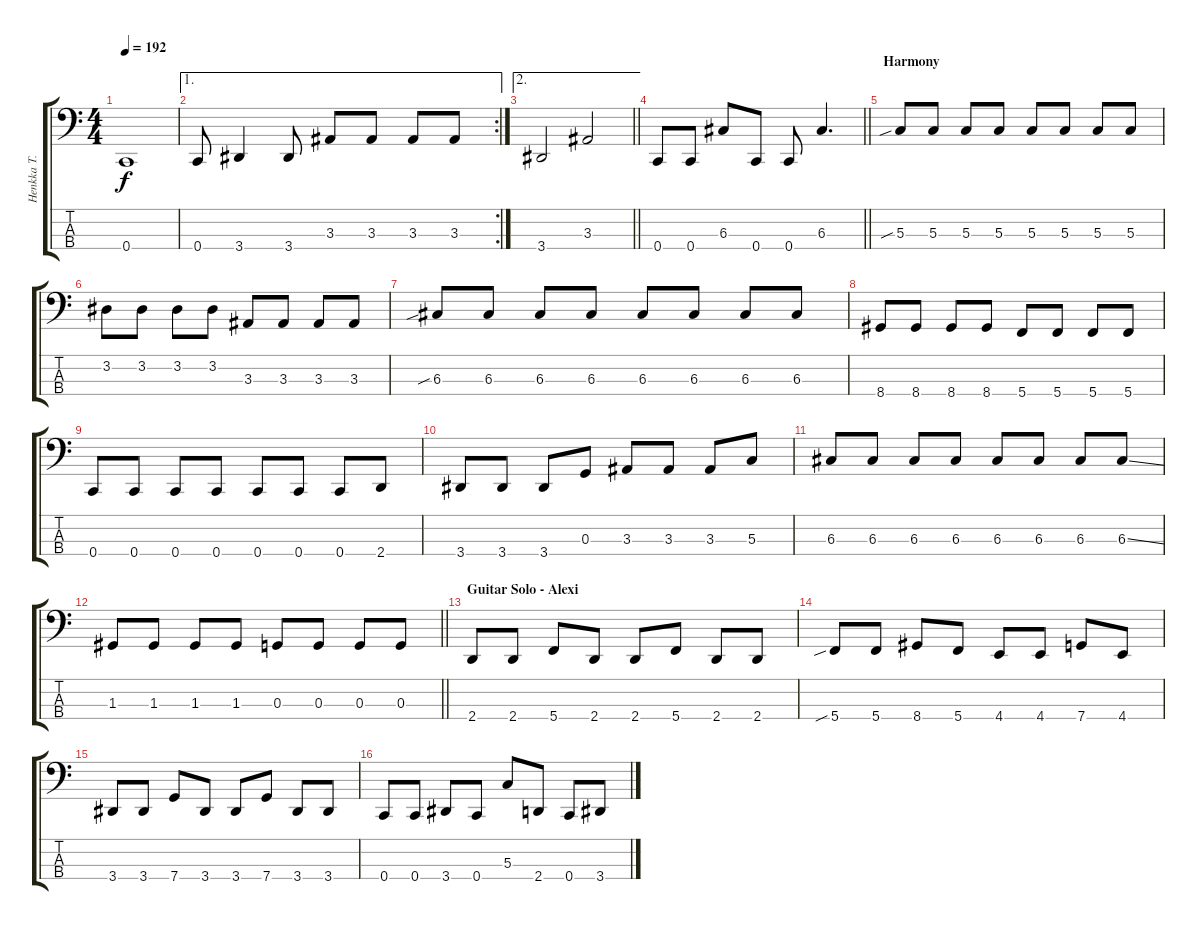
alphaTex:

\track ("Henkka T. Blacksmith" "Henkka T. ") {instrument electricbasspick}
\staff {score tabs}
\tuning (F2 C2 G1 C1) {hide}
\ts (4 4)
\tempo 192
\clef f4
\ks c
0.4.1{dy f} |
\ae 1
\rc 2
0.4.8 3.4.4 3.4.8 3.3.8 3.3.8 3.3.8 3.3.8 |
\ae 2
\barLineRight lightlight
3.4.2 3.3.2 |
\barLineRight lightlight
0.4.8 0.4.8 6.3.8 0.4.8 0.4.8 6.3.4{d} |
\section ("" "Harmony")
5.3{sib}.8 5.3.8 5.3.8 5.3.8 5.3.8 5.3.8 5.3.8 5.3.8 |
3.2.8 3.2.8 3.2.8 3.2.8 3.3.8 3.3.8 3.3.8 3.3.8 |
6.3{sib}.8 6.3.8 6.3.8 6.3.8 6.3.8 6.3.8 6.3.8 6.3.8 |
8.4.8 8.4.8 8.4.8 8.4.8 5.4.8 5.4.8 5.4.8 5.4.8 |
0.4.8 0.4.8 0.4.8 0.4.8 0.4.8 0.4.8 0.4.8 2.4.8 |
3.4.8 3.4.8 3.4.8 0.3.8 3.3.8 3.3.8 3.3.8 5.3.8 |
6.3.8 6.3.8 6.3.8 6.3.8 6.3.8 6.3.8 6.3.8 6.3{ss}.8 |
\barLineRight lightlight
1.3.8 1.3.8 1.3.8 1.3.8 0.3.8 0.3.8 0.3.8 0.3.8 |
\section ("" "Guitar Solo - Alexi")
2.4.8 2.4.8 5.4.8 2.4.8 2.4.8 5.4.8 2.4.8 2.4.8 |
5.4{sib}.8 5.4.8 8.4.8 5.4.8 4.4.8 4.4.8 7.4.8 4.4.8 |
3.4.8 3.4.8 7.4.8 3.4.8 3.4.8 7.4.8 3.4.8 3.4.8 |
0.4.8 0.4.8 3.4.8 0.4.8 5.3.8 2.4.8 0.4.8 3.4.8
